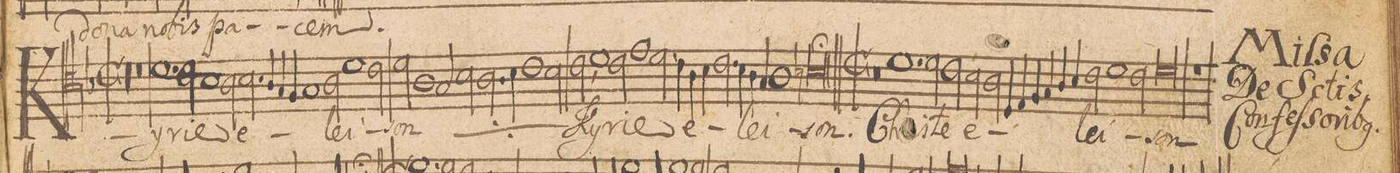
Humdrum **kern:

**kern	**text
*I"[Tenore]	*
*clefC4	*
*k[b-]	*
*M2/1	*
00r	.
=2-	=2-
=3-	=3-
0r	.
=4-	=4-
1.d\	Ky-
*2\right	*
2d\	-ri-
=5-	=5-
1B-\	-e
2A\	e-
2.B-\	.
=6-	=6-
4A/	.
4G/	.
4F/	.
1G/	.
=7-	=7-
2A\	-lei-
1d\	.
2c\	.
=8-	=8-
2d\	-son
*	*ij
1A\	Ky-
2G/	-ri-
=9-	=9-
2B-\	-e
2.A\	e-
4B-\	.
1c\	-lei-
=10-	=10-
2B-\	.
2c,\	-son
*	*Xij
1d\	Ky-
=11-	=11-
2c\	-ri-
1e\	-e
=12-	=12-
2.d\	.
4c\	.
4A\	e-
4B-\	.
2.c\	.
=13-	=13-
4B-\	-lei-
4A\	.
4G/	.
1A\	.
=14-	=14-
00Bn\;	-son.
=15||-	=15||-
*M2/1	*
0r	.
=16-	=16-
1.d\	Chri-
2d\	-ste
=17-	=17-
2c\	.
2B-\	e-
2A\	.
4D/	.
4E/	.
=18-	=18-
4F/	.
4G/	.
4A/	.
4B-/	.
2c\	-lei-
1d\	.
=19-	=19-
2c\	.
0d\	-son
=20-	=20-
1r	.
=21-	=21-
*	*ij
*-	*-
